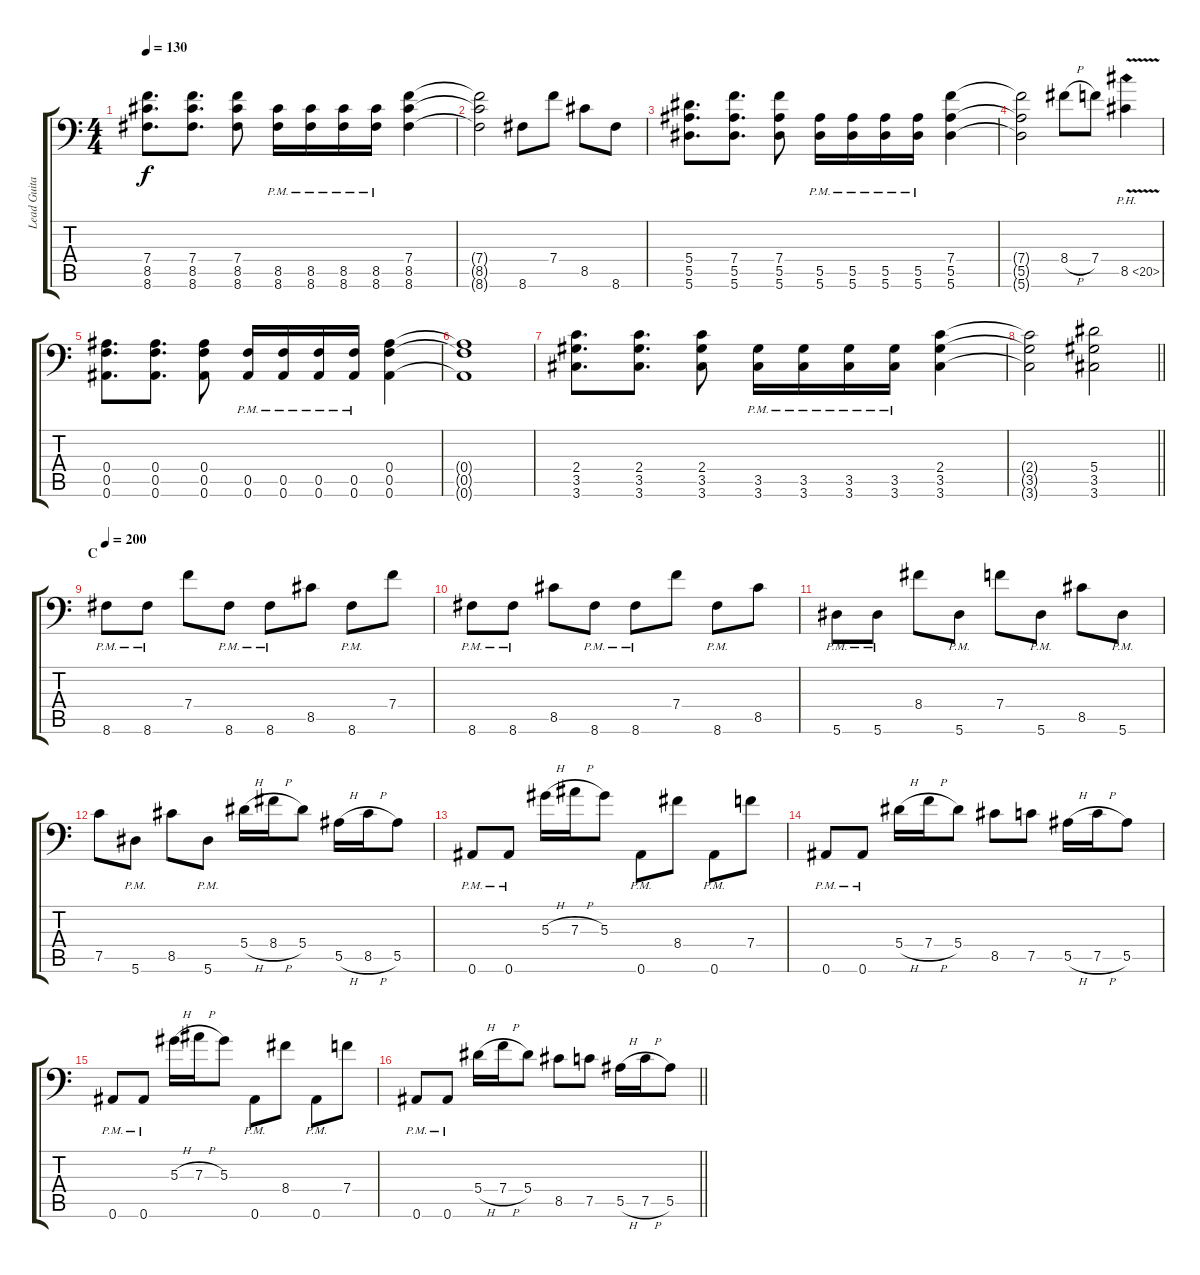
\track ("Lead Guitar: Michael Bujaki" "Lead Guita") {instrument overdrivenguitar}
\staff {score tabs}
\tuning (C4 G3 Eb3 Bb2 F2 Bb1) {hide}
\ts (4 4)
\tempo 130
\clef f4
\ks c
(7.4 8.5 8.6).8{d dy f} (7.4 8.5 8.6).8{d} (7.4 8.5 8.6).8 (8.5{pm} 8.6{pm}).16 (8.5{pm} 8.6{pm}).16 (8.5{pm} 8.6{pm}).16 (8.5{pm} 8.6{pm}).16 (7.4 8.5 8.6).4 |
(7.4{t} 8.5{t} 8.6{t}).2 8.6.8 7.4.8 8.5.8 8.6.8 |
(5.4 5.5 5.6).8{d} (7.4 5.5 5.6).8{d} (7.4 5.5 5.6).8 (5.5{pm} 5.6{pm}).16 (5.5{pm} 5.6{pm}).16 (5.5{pm} 5.6{pm}).16 (5.5{pm} 5.6{pm}).16 (7.4 5.5 5.6).4 |
(7.4{t} 5.5{t} 5.6{t}).2 8.4{h}.8 7.4.8 8.5{ph 12 v}.4 |
(0.4 0.5 0.6).8{d} (0.4 0.5 0.6).8{d} (0.4 0.5 0.6).8 (0.5{pm} 0.6{pm}).16 (0.5{pm} 0.6{pm}).16 (0.5{pm} 0.6{pm}).16 (0.5{pm} 0.6{pm}).16 (0.4 0.5 0.6).4 |
(0.4{t} 0.5{t} 0.6{t}).1 |
(2.4 3.5 3.6).8{d} (2.4 3.5 3.6).8{d} (2.4 3.5 3.6).8 (3.5{pm} 3.6{pm}).16 (3.5{pm} 3.6{pm}).16 (3.5{pm} 3.6{pm}).16 (3.5{pm} 3.6{pm}).16 (2.4 3.5 3.6).4 |
\barLineRight lightlight
(2.4{t} 3.5{t} 3.6{t}).2 (5.4 3.5 3.6).2 |
\section ("" "C")
\tempo 200
8.6{pm}.8 8.6{pm}.8 7.4.8 8.6{pm}.8 8.6{pm}.8 8.5.8 8.6{pm}.8 7.4.8 |
8.6{pm}.8 8.6{pm}.8 8.5.8 8.6{pm}.8 8.6{pm}.8 7.4.8 8.6{pm}.8 8.5.8 |
5.6{pm}.8 5.6{pm}.8 8.4.8 5.6{pm}.8 7.4.8 5.6{pm}.8 8.5.8 5.6{pm}.8 |
7.5.8 5.6{pm}.8 8.5.8 5.6{pm}.8 5.4{h}.16 8.4{h}.16 5.4.8 5.5{h}.16 8.5{h}.16 5.5.8 |
0.6{pm}.8 0.6{pm}.8 5.3{h}.16 7.3{h}.16 5.3.8 0.6{pm}.8 8.4.8 0.6{pm}.8 7.4.8 |
0.6{pm}.8 0.6{pm}.8 5.4{h}.16 7.4{h}.16 5.4.8 8.5.8 7.5.8 5.5{h}.16 7.5{h}.16 5.5.8 |
0.6{pm}.8 0.6{pm}.8 5.3{h}.16 7.3{h}.16 5.3.8 0.6{pm}.8 8.4.8 0.6{pm}.8 7.4.8 |
\barLineRight lightlight
0.6{pm}.8 0.6{pm}.8 5.4{h}.16 7.4{h}.16 5.4.8 8.5.8 7.5.8 5.5{h}.16 7.5{h}.16 5.5.8
